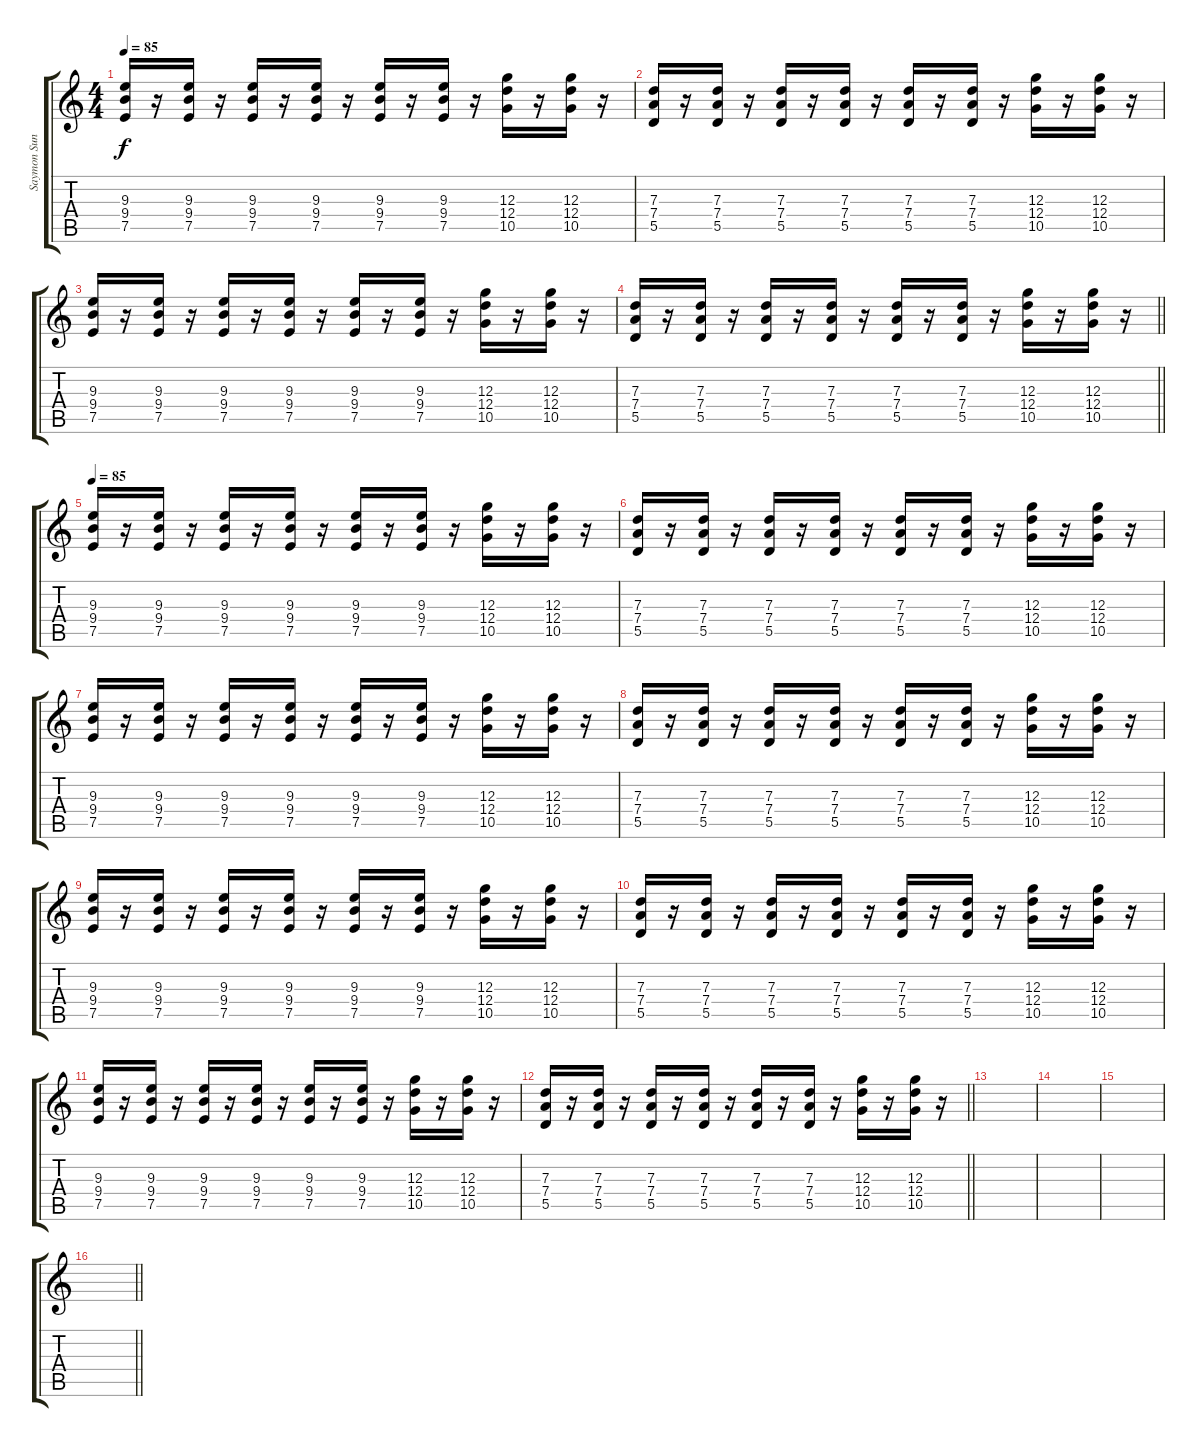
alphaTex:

\track ("Saymon Sundiam (Rhythm Guitar)" "Saymon Sun") {instrument distortionguitar}
\staff {score tabs}
\tuning (E4 B3 G3 D3 A2 E2) {hide}
\ts (4 4)
\tempo 85
\clef g2
\ks c
(9.3 9.4 7.5).16{dy f} r.16 (9.3 9.4 7.5).16 r.16 (9.3 9.4 7.5).16 r.16 (9.3 9.4 7.5).16 r.16 (9.3 9.4 7.5).16 r.16 (9.3 9.4 7.5).16 r.16 (12.3 12.4 10.5).16 r.16 (12.3 12.4 10.5).16 r.16 |
(7.3 7.4 5.5).16 r.16 (7.3 7.4 5.5).16 r.16 (7.3 7.4 5.5).16 r.16 (7.3 7.4 5.5).16 r.16 (7.3 7.4 5.5).16 r.16 (7.3 7.4 5.5).16 r.16 (12.3 12.4 10.5).16 r.16 (12.3 12.4 10.5).16 r.16 |
(9.3 9.4 7.5).16 r.16 (9.3 9.4 7.5).16 r.16 (9.3 9.4 7.5).16 r.16 (9.3 9.4 7.5).16 r.16 (9.3 9.4 7.5).16 r.16 (9.3 9.4 7.5).16 r.16 (12.3 12.4 10.5).16 r.16 (12.3 12.4 10.5).16 r.16 |
\barLineRight lightlight
(7.3 7.4 5.5).16 r.16 (7.3 7.4 5.5).16 r.16 (7.3 7.4 5.5).16 r.16 (7.3 7.4 5.5).16 r.16 (7.3 7.4 5.5).16 r.16 (7.3 7.4 5.5).16 r.16 (12.3 12.4 10.5).16 r.16 (12.3 12.4 10.5).16 r.16 |
\tempo 85
(9.3 9.4 7.5).16 r.16 (9.3 9.4 7.5).16 r.16 (9.3 9.4 7.5).16 r.16 (9.3 9.4 7.5).16 r.16 (9.3 9.4 7.5).16 r.16 (9.3 9.4 7.5).16 r.16 (12.3 12.4 10.5).16 r.16 (12.3 12.4 10.5).16 r.16 |
(7.3 7.4 5.5).16 r.16 (7.3 7.4 5.5).16 r.16 (7.3 7.4 5.5).16 r.16 (7.3 7.4 5.5).16 r.16 (7.3 7.4 5.5).16 r.16 (7.3 7.4 5.5).16 r.16 (12.3 12.4 10.5).16 r.16 (12.3 12.4 10.5).16 r.16 |
(9.3 9.4 7.5).16 r.16 (9.3 9.4 7.5).16 r.16 (9.3 9.4 7.5).16 r.16 (9.3 9.4 7.5).16 r.16 (9.3 9.4 7.5).16 r.16 (9.3 9.4 7.5).16 r.16 (12.3 12.4 10.5).16 r.16 (12.3 12.4 10.5).16 r.16 |
(7.3 7.4 5.5).16 r.16 (7.3 7.4 5.5).16 r.16 (7.3 7.4 5.5).16 r.16 (7.3 7.4 5.5).16 r.16 (7.3 7.4 5.5).16 r.16 (7.3 7.4 5.5).16 r.16 (12.3 12.4 10.5).16 r.16 (12.3 12.4 10.5).16 r.16 |
(9.3 9.4 7.5).16 r.16 (9.3 9.4 7.5).16 r.16 (9.3 9.4 7.5).16 r.16 (9.3 9.4 7.5).16 r.16 (9.3 9.4 7.5).16 r.16 (9.3 9.4 7.5).16 r.16 (12.3 12.4 10.5).16 r.16 (12.3 12.4 10.5).16 r.16 |
(7.3 7.4 5.5).16 r.16 (7.3 7.4 5.5).16 r.16 (7.3 7.4 5.5).16 r.16 (7.3 7.4 5.5).16 r.16 (7.3 7.4 5.5).16 r.16 (7.3 7.4 5.5).16 r.16 (12.3 12.4 10.5).16 r.16 (12.3 12.4 10.5).16 r.16 |
(9.3 9.4 7.5).16 r.16 (9.3 9.4 7.5).16 r.16 (9.3 9.4 7.5).16 r.16 (9.3 9.4 7.5).16 r.16 (9.3 9.4 7.5).16 r.16 (9.3 9.4 7.5).16 r.16 (12.3 12.4 10.5).16 r.16 (12.3 12.4 10.5).16 r.16 |
\barLineRight lightlight
(7.3 7.4 5.5).16 r.16 (7.3 7.4 5.5).16 r.16 (7.3 7.4 5.5).16 r.16 (7.3 7.4 5.5).16 r.16 (7.3 7.4 5.5).16 r.16 (7.3 7.4 5.5).16 r.16 (12.3 12.4 10.5).16 r.16 (12.3 12.4 10.5).16 r.16 |
|
|
|
\barLineRight lightlight
